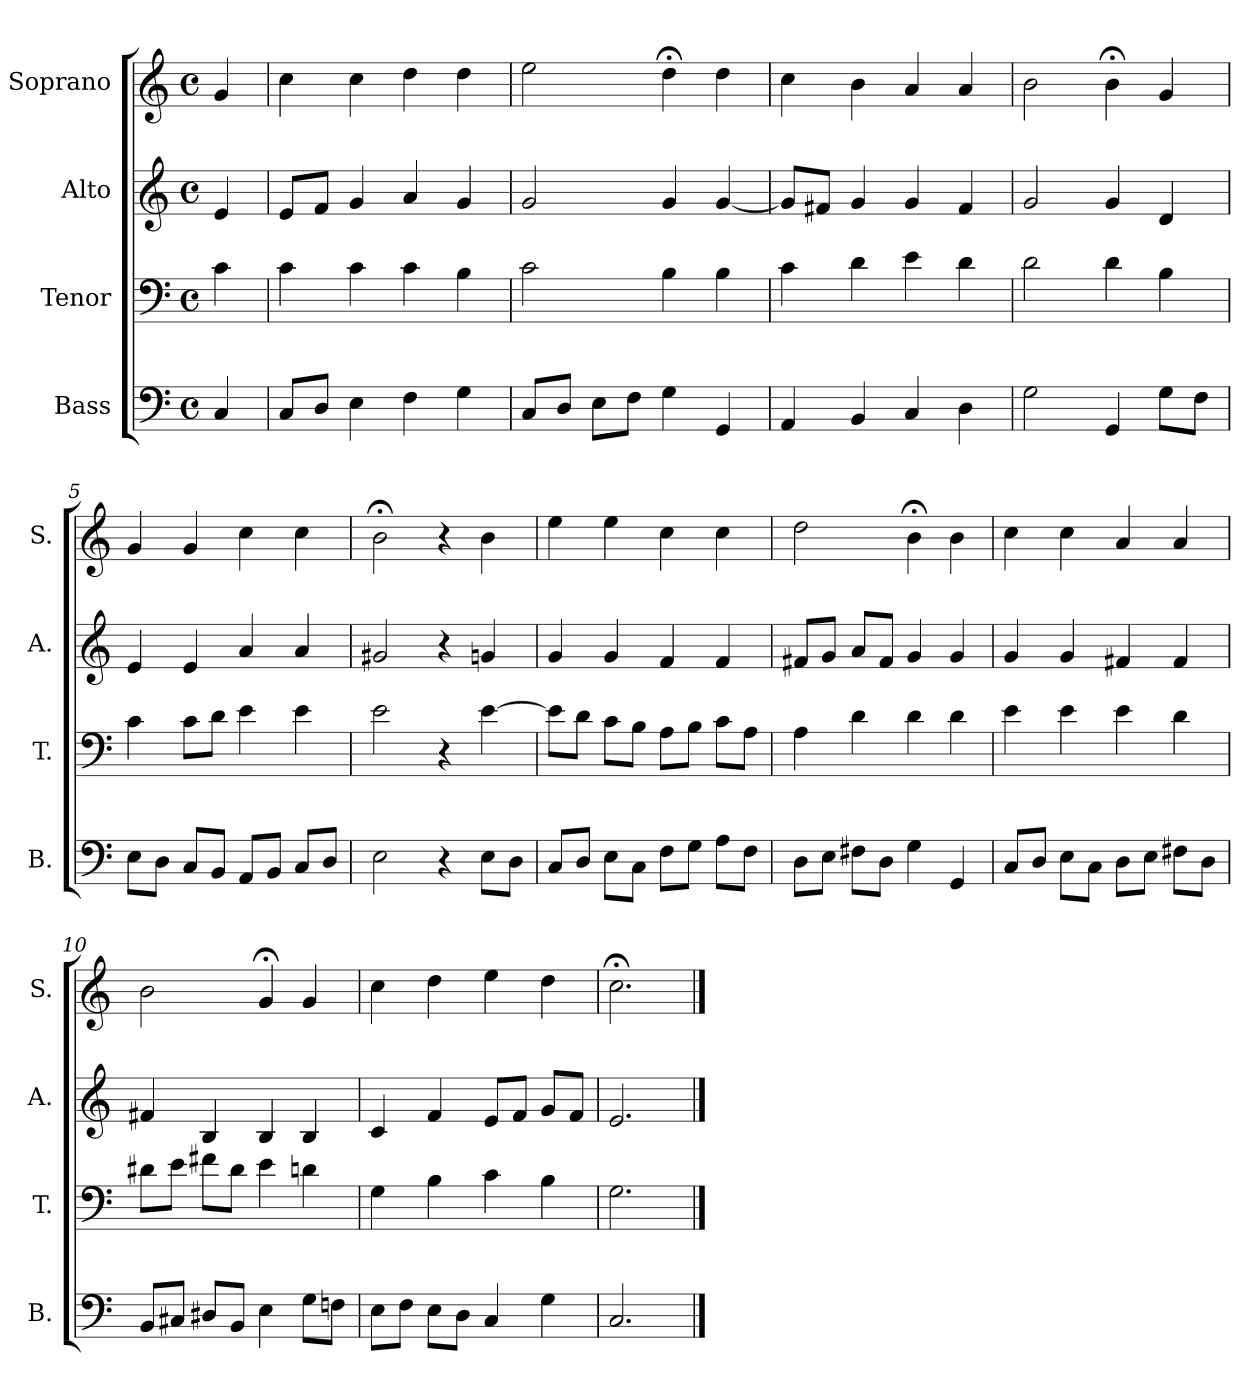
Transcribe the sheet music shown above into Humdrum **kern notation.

**kern	**kern	**kern	**kern
*part4	*part3	*part2	*part1
*staff4	*staff3	*staff2	*staff1
*I"Bass	*I"Tenor	*I"Alto	*I"Soprano
*I'B.	*I'T.	*I'A.	*I'S.
*clefF4	*clefF4	*clefG2	*clefG2
*k[]	*k[]	*k[]	*k[]
*C:	*C:	*C:	*C:
*M4/4	*M4/4	*M4/4	*M4/4
*met(c)	*met(c)	*met(c)	*met(c)
=	=	=	=
4C/	4c\	4e/	4g/
=1	=1	=1	=1
8C/L	4c\	8e/L	4cc\
8D/J	.	8f/J	.
4E\	4c\	4g/	4cc\
4F\	4c\	4a/	4dd\
4G\	4B\	4g/	4dd\
=2	=2	=2	=2
8C/L	2c\	2g/	2ee\
8D/J	.	.	.
8E\L	.	.	.
8F\J	.	.	.
4G\	4B\	4g/	4dd;<\
4GG/	4B\	[4g/	4dd\
=3	=3	=3	=3
4AA/	4c\	8g/L]	4cc\
.	.	8f#X/J	.
4BB/	4d\	4g/	4b\
4C/	4e\	4g/	4a/
4D\	4d\	4f#/	4a/
=4	=4	=4	=4
2G\	2d\	2g/	2b\
4GG/	4d\	4g/	4b;<\
8G\L	4B\	4d/	4g/
8F\J	.	.	.
!!LO:LB:g=z
=5	=5	=5	=5
8E\L	4c\	4e/	4g/
8D\J	.	.	.
8C/L	8c\L	4e/	4g/
8BB/J	8d\J	.	.
8AA/L	4e\	4a/	4cc\
8BB/J	.	.	.
8C/L	4e\	4a/	4cc\
8D/J	.	.	.
=6	=6	=6	=6
2E\	2e\	2g#X/	2b;<\
4r	4r	4r	4r
8E\L	[4e\	4gn/	4b\
8D\J	.	.	.
=7	=7	=7	=7
8C/L	8e\L]	4g/	4ee\
8D/J	8d\J	.	.
8E\L	8c\L	4g/	4ee\
8C\J	8B\J	.	.
8F\L	8A\L	4f/	4cc\
8G\J	8B\J	.	.
8A\L	8c\L	4f/	4cc\
8F\J	8A\J	.	.
=8	=8	=8	=8
8D\L	4A\	8f#X/L	2dd\
8E\J	.	8g/J	.
8F#X\L	4d\	8a/L	.
8D\J	.	8f#/J	.
4G\	4d\	4g/	4b;<\
4GG/	4d\	4g/	4b\
!!LO:LB:g=z
=9	=9	=9	=9
8C/L	4e\	4g/	4cc\
8D/J	.	.	.
8E\L	4e\	4g/	4cc\
8C\J	.	.	.
8D\L	4e\	4f#X/	4a/
8E\J	.	.	.
8F#X\L	4d\	4f#/	4a/
8D\J	.	.	.
=10	=10	=10	=10
8BB/L	8d#X\L	4f#X/	2b\
8C#X/J	8e\J	.	.
8D#X/L	8f#X\L	4B/	.
8BB/J	8d#\J	.	.
4E\	4e\	4B/	4g;</
8G\L	4dn\	4B/	4g/
8Fn\J	.	.	.
=11	=11	=11	=11
8E\L	4G\	4c/	4cc\
8F\J	.	.	.
8E\L	4B\	4f/	4dd\
8D\J	.	.	.
4C/	4c\	8e/L	4ee\
.	.	8f/J	.
4G\	4B\	8g/L	4dd\
.	.	8f/J	.
=12	=12	=12	=12
2.C/	2.G\	2.e/	2.cc;<\
==	==	==	==
*-	*-	*-	*-
